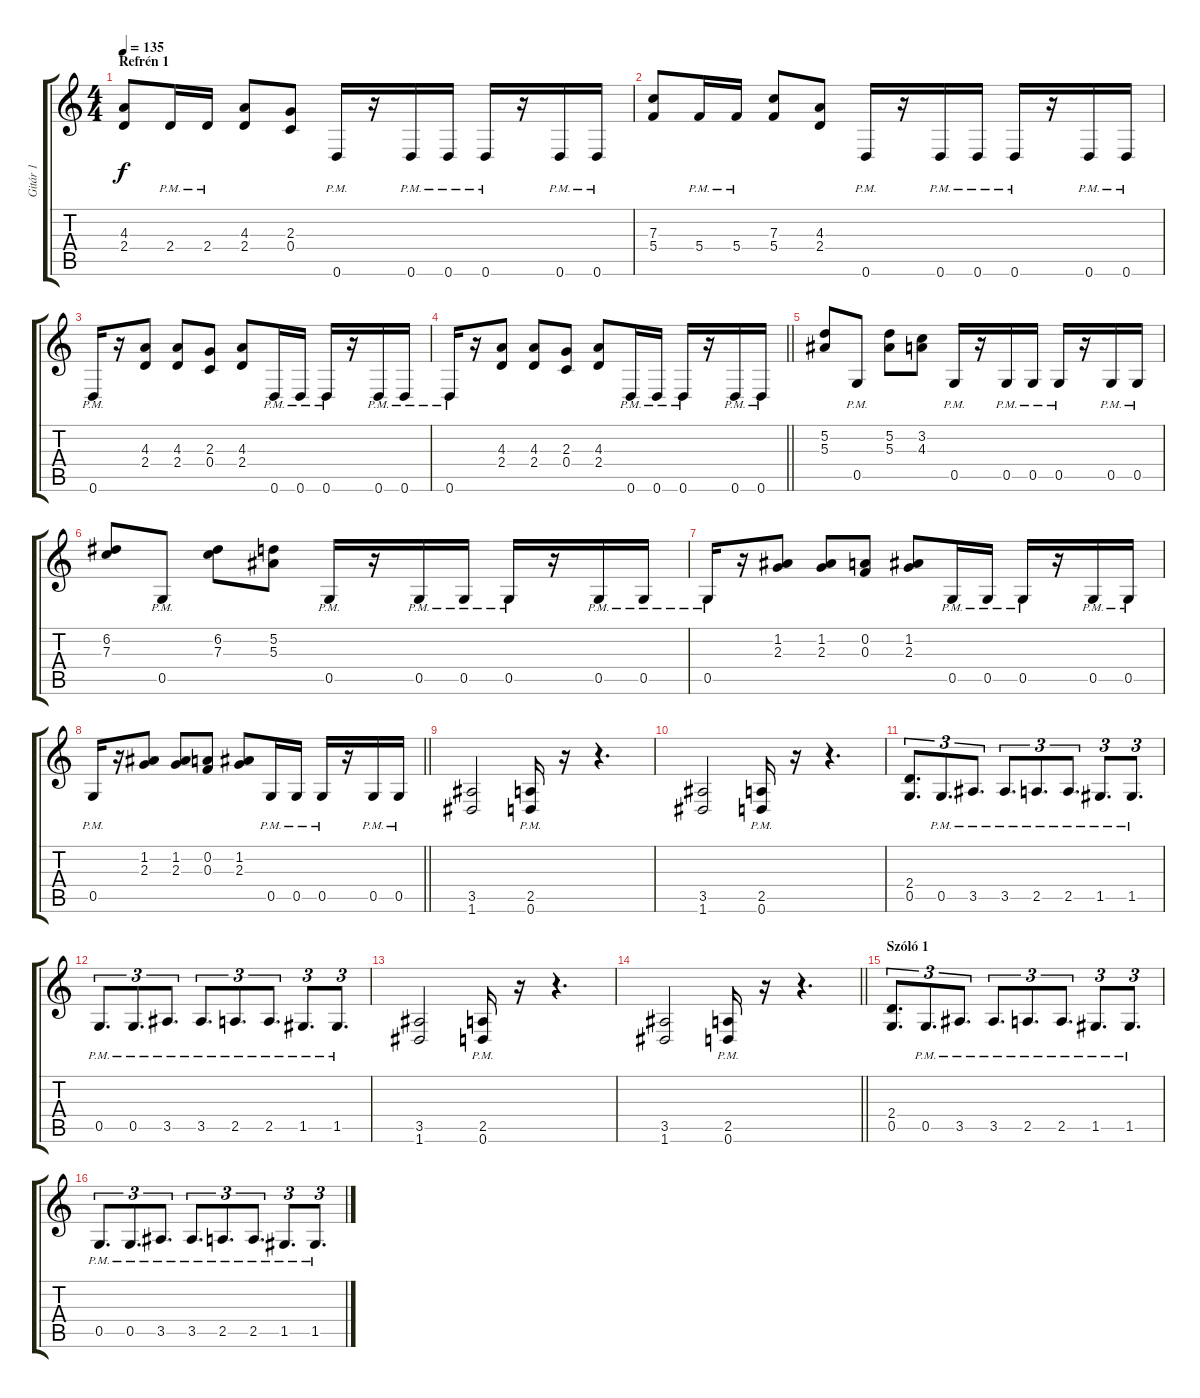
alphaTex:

\track ("Gitár 1" "Gitár 1") {instrument overdrivenguitar}
\staff {score tabs}
\tuning (D4 A3 F3 C3 G2 D2) {hide}
\ts (4 4)
\section ("" "Refrén 1")
\tempo 135
\clef g2
\ks c
(4.3 2.4).8{dy f} 2.4{pm}.16 2.4{pm}.16 (4.3 2.4).8 (2.3 0.4).8 0.6{pm}.16 r.16 0.6{pm}.16 0.6{pm}.16 0.6{pm}.16 r.16 0.6{pm}.16 0.6{pm}.16 |
(7.3 5.4).8 5.4{pm}.16 5.4{pm}.16 (7.3 5.4).8 (4.3 2.4).8 0.6{pm}.16 r.16 0.6{pm}.16 0.6{pm}.16 0.6{pm}.16 r.16 0.6{pm}.16 0.6{pm}.16 |
0.6{pm}.16 r.16 (4.3 2.4).8 (4.3 2.4).8 (2.3 0.4).8 (4.3 2.4).8 0.6{pm}.16 0.6{pm}.16 0.6{pm}.16 r.16 0.6{pm}.16 0.6{pm}.16 |
\barLineRight lightlight
0.6{pm}.16 r.16 (4.3 2.4).8 (4.3 2.4).8 (2.3 0.4).8 (4.3 2.4).8 0.6{pm}.16 0.6{pm}.16 0.6{pm}.16 r.16 0.6{pm}.16 0.6{pm}.16 |
(5.2 5.3).8 0.5{pm}.8 (5.2 5.3).8 (3.2 4.3).8 0.5{pm}.16 r.16 0.5{pm}.16 0.5{pm}.16 0.5{pm}.16 r.16 0.5{pm}.16 0.5{pm}.16 |
(6.2 7.3).8 0.5{pm}.8 (6.2 7.3).8 (5.2 5.3).8 0.5{pm}.16 r.16 0.5{pm}.16 0.5{pm}.16 0.5{pm}.16 r.16 0.5{pm}.16 0.5{pm}.16 |
0.5{pm}.16 r.16 (1.2 2.3).8 (1.2 2.3).8 (0.2 0.3).8 (1.2 2.3).8 0.5{pm}.16 0.5{pm}.16 0.5{pm}.16 r.16 0.5{pm}.16 0.5{pm}.16 |
\barLineRight lightlight
0.5{pm}.16 r.16 (1.2 2.3).8 (1.2 2.3).8 (0.2 0.3).8 (1.2 2.3).8 0.5{pm}.16 0.5{pm}.16 0.5{pm}.16 r.16 0.5{pm}.16 0.5{pm}.16 |
(3.5 1.6).2 (2.5{pm} 0.6{pm}).16 r.16 r.4{d} |
(3.5 1.6).2 (2.5{pm} 0.6{pm}).16 r.16 r.4{d} |
(2.4 0.5).8{d tu (3 2)} 0.5{pm}.8{d tu (3 2)} 3.5{pm}.8{d tu (3 2)} 3.5{pm}.8{d tu (3 2)} 2.5{pm}.8{d tu (3 2)} 2.5{pm}.8{d tu (3 2)} 1.5{pm}.8{d tu (3 2)} 1.5{pm}.8{d tu (3 2)} |
0.5{pm}.8{d tu (3 2)} 0.5{pm}.8{d tu (3 2)} 3.5{pm}.8{d tu (3 2)} 3.5{pm}.8{d tu (3 2)} 2.5{pm}.8{d tu (3 2)} 2.5{pm}.8{d tu (3 2)} 1.5{pm}.8{d tu (3 2)} 1.5{pm}.8{d tu (3 2)} |
(3.5 1.6).2 (2.5{pm} 0.6{pm}).16 r.16 r.4{d} |
\barLineRight lightlight
(3.5 1.6).2 (2.5{pm} 0.6{pm}).16 r.16 r.4{d} |
\section ("" "Szóló 1")
(2.4 0.5).8{d tu (3 2)} 0.5{pm}.8{d tu (3 2)} 3.5{pm}.8{d tu (3 2)} 3.5{pm}.8{d tu (3 2)} 2.5{pm}.8{d tu (3 2)} 2.5{pm}.8{d tu (3 2)} 1.5{pm}.8{d tu (3 2)} 1.5{pm}.8{d tu (3 2)} |
0.5{pm}.8{d tu (3 2)} 0.5{pm}.8{d tu (3 2)} 3.5{pm}.8{d tu (3 2)} 3.5{pm}.8{d tu (3 2)} 2.5{pm}.8{d tu (3 2)} 2.5{pm}.8{d tu (3 2)} 1.5{pm}.8{d tu (3 2)} 1.5{pm}.8{d tu (3 2)}
